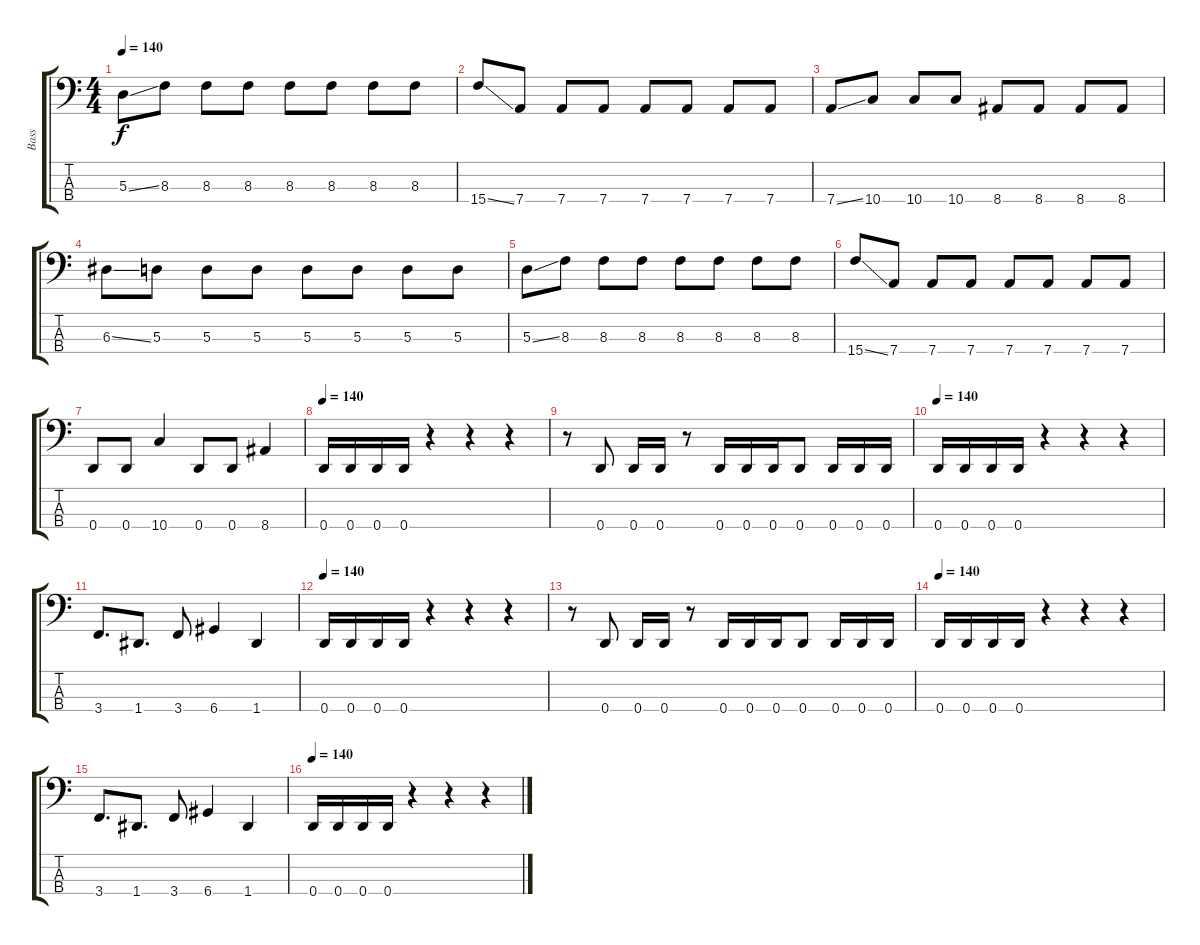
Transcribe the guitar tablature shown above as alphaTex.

\track ("Bass" "Bass") {instrument electricbasspick}
\staff {score tabs}
\tuning (G2 D2 A1 D1) {hide}
\ts (4 4)
\tempo 140
\clef f4
\ks c
5.3{ss}.8{dy f} 8.3.8 8.3.8 8.3.8 8.3.8 8.3.8 8.3.8 8.3.8 |
15.4{ss}.8 7.4.8 7.4.8 7.4.8 7.4.8 7.4.8 7.4.8 7.4.8 |
7.4{ss}.8 10.4.8 10.4.8 10.4.8 8.4.8 8.4.8 8.4.8 8.4.8 |
6.3{ss}.8 5.3.8 5.3.8 5.3.8 5.3.8 5.3.8 5.3.8 5.3.8 |
5.3{ss}.8 8.3.8 8.3.8 8.3.8 8.3.8 8.3.8 8.3.8 8.3.8 |
15.4{ss}.8 7.4.8 7.4.8 7.4.8 7.4.8 7.4.8 7.4.8 7.4.8 |
0.4.8 0.4.8 10.4.4 0.4.8 0.4.8 8.4.4 |
\tempo 140
0.4.16 0.4.16 0.4.16 0.4.16 r.4 r.4 r.4 |
r.8 0.4.8 0.4.16 0.4.16 r.8 0.4.16 0.4.16 0.4.16 0.4.8 0.4.16 0.4.16 0.4.16 |
\tempo 140
0.4.16 0.4.16 0.4.16 0.4.16 r.4 r.4 r.4 |
3.4.8{d} 1.4.8{d} 3.4.8 6.4.4 1.4.4 |
\tempo 140
0.4.16 0.4.16 0.4.16 0.4.16 r.4 r.4 r.4 |
r.8 0.4.8 0.4.16 0.4.16 r.8 0.4.16 0.4.16 0.4.16 0.4.8 0.4.16 0.4.16 0.4.16 |
\tempo 140
0.4.16 0.4.16 0.4.16 0.4.16 r.4 r.4 r.4 |
3.4.8{d} 1.4.8{d} 3.4.8 6.4.4 1.4.4 |
\tempo 140
0.4.16 0.4.16 0.4.16 0.4.16 r.4 r.4 r.4
